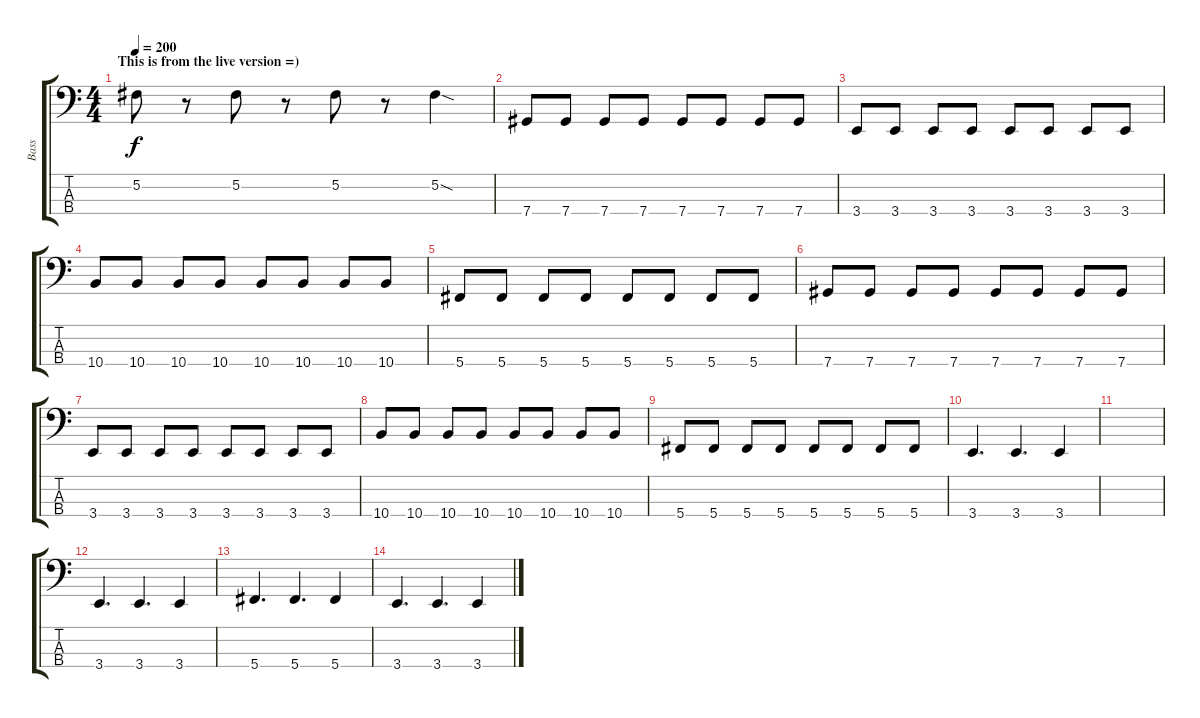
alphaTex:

\track ("Bass" "Bass") {instrument electricbassfinger}
\staff {score tabs}
\tuning (Gb2 Db2 Ab1 Db1) {hide}
\ts (4 4)
\section ("" "This is from the live version =)")
\tempo 200
\clef f4
\ks c
5.2.8{dy f} r.8 5.2.8 r.8 5.2.8 r.8 5.2{sod}.4 |
7.4.8 7.4.8 7.4.8 7.4.8 7.4.8 7.4.8 7.4.8 7.4.8 |
3.4.8 3.4.8 3.4.8 3.4.8 3.4.8 3.4.8 3.4.8 3.4.8 |
10.4.8 10.4.8 10.4.8 10.4.8 10.4.8 10.4.8 10.4.8 10.4.8 |
5.4.8 5.4.8 5.4.8 5.4.8 5.4.8 5.4.8 5.4.8 5.4.8 |
7.4.8 7.4.8 7.4.8 7.4.8 7.4.8 7.4.8 7.4.8 7.4.8 |
3.4.8 3.4.8 3.4.8 3.4.8 3.4.8 3.4.8 3.4.8 3.4.8 |
10.4.8 10.4.8 10.4.8 10.4.8 10.4.8 10.4.8 10.4.8 10.4.8 |
5.4.8 5.4.8 5.4.8 5.4.8 5.4.8 5.4.8 5.4.8 5.4.8 |
3.4.4{d} 3.4.4{d} 3.4.4 |
|
3.4.4{d} 3.4.4{d} 3.4.4 |
5.4.4{d} 5.4.4{d} 5.4.4 |
3.4.4{d} 3.4.4{d} 3.4.4
